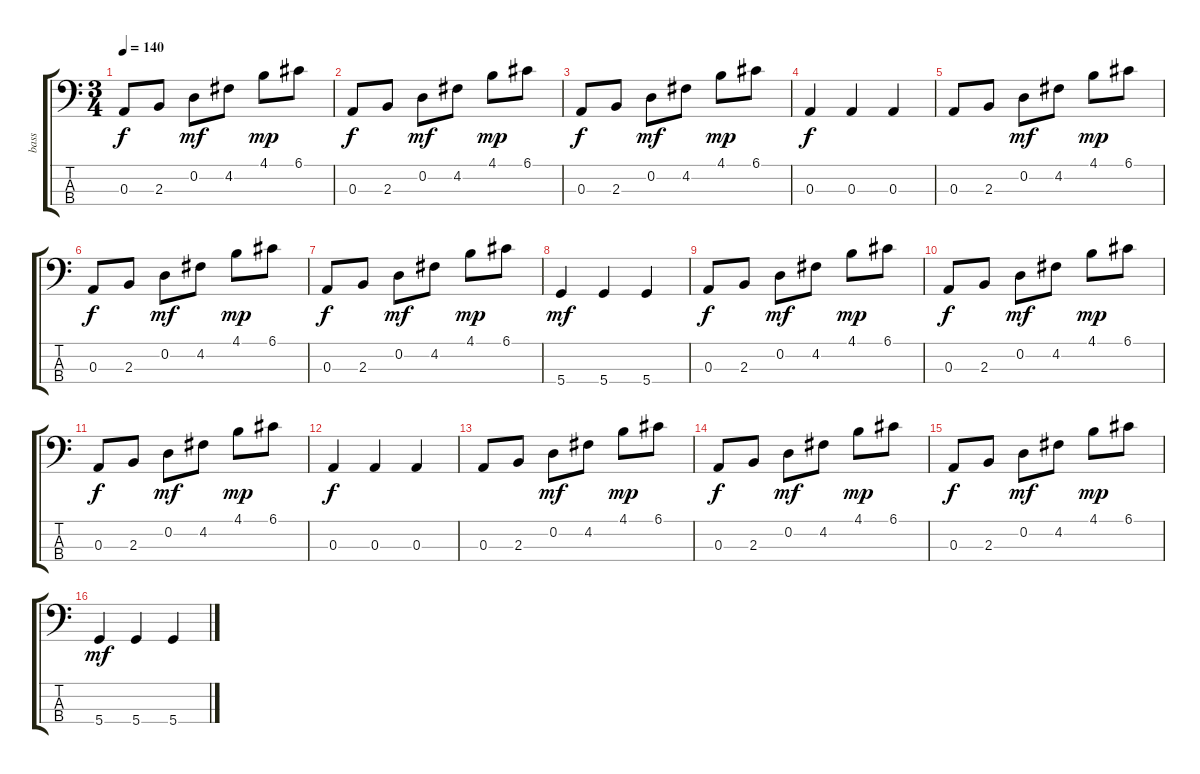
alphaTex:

\track ("bass" "bass") {instrument electricbasspick}
\staff {score tabs}
\tuning (G2 D2 A1 D1) {hide}
\ts (3 4)
\tempo 140
\clef f4
\ks c
0.3.8{dy f} 2.3.8 0.2.8{dy mf} 4.2.8 4.1.8{dy mp} 6.1.8 |
0.3.8{dy f} 2.3.8 0.2.8{dy mf} 4.2.8 4.1.8{dy mp} 6.1.8 |
0.3.8{dy f} 2.3.8 0.2.8{dy mf} 4.2.8 4.1.8{dy mp} 6.1.8 |
0.3.4{dy f} 0.3.4 0.3.4 |
0.3.8 2.3.8 0.2.8{dy mf} 4.2.8 4.1.8{dy mp} 6.1.8 |
0.3.8{dy f} 2.3.8 0.2.8{dy mf} 4.2.8 4.1.8{dy mp} 6.1.8 |
0.3.8{dy f} 2.3.8 0.2.8{dy mf} 4.2.8 4.1.8{dy mp} 6.1.8 |
5.4.4{dy mf} 5.4.4 5.4.4 |
0.3.8{dy f} 2.3.8 0.2.8{dy mf} 4.2.8 4.1.8{dy mp} 6.1.8 |
0.3.8{dy f} 2.3.8 0.2.8{dy mf} 4.2.8 4.1.8{dy mp} 6.1.8 |
0.3.8{dy f} 2.3.8 0.2.8{dy mf} 4.2.8 4.1.8{dy mp} 6.1.8 |
0.3.4{dy f} 0.3.4 0.3.4 |
0.3.8 2.3.8 0.2.8{dy mf} 4.2.8 4.1.8{dy mp} 6.1.8 |
0.3.8{dy f} 2.3.8 0.2.8{dy mf} 4.2.8 4.1.8{dy mp} 6.1.8 |
0.3.8{dy f} 2.3.8 0.2.8{dy mf} 4.2.8 4.1.8{dy mp} 6.1.8 |
5.4.4{dy mf} 5.4.4 5.4.4
